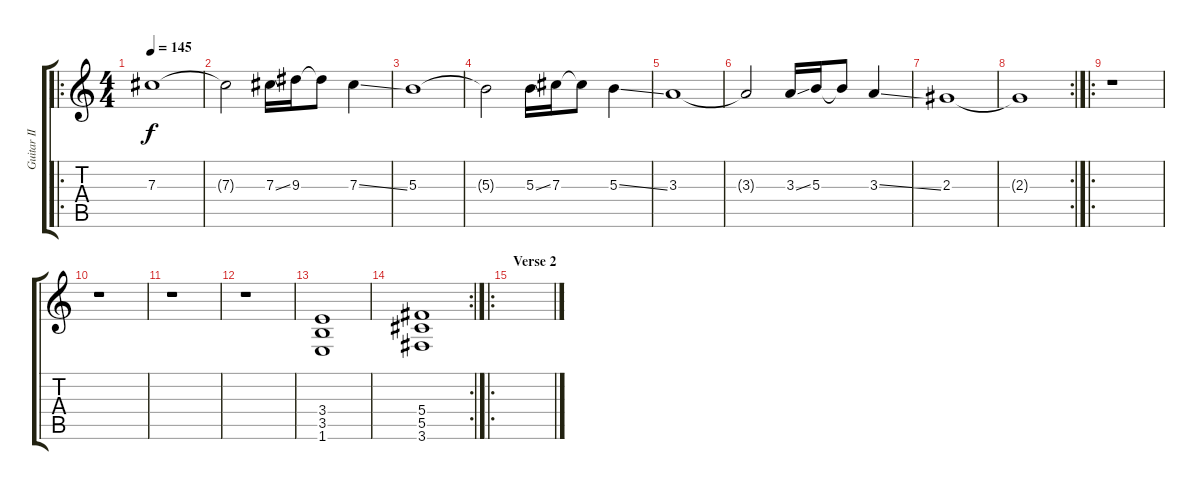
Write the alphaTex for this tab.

\track ("Guitar II (w/ dist.)" "Guitar II ") {instrument distortionguitar}
\staff {score tabs}
\tuning (Eb4 Bb3 Gb3 Db3 Ab2 Eb2) {hide}
\ro
\ts (4 4)
\tempo 145
\clef g2
\ks c
7.3.1{dy f} |
7.3{t}.2 7.3{ss}.16 9.3.16 9.3{t}.8 7.3{ss}.4 |
5.3.1 |
5.3{t}.2 5.3{ss}.16 7.3.16 7.3{t}.8 5.3{ss}.4 |
3.3.1 |
3.3{t}.2 3.3{ss}.16 5.3.16 5.3{t}.8 3.3{ss}.4 |
2.3.1 |
\rc 2
2.3{t}.1 |
\ro
r.1 |
r.1 |
r.1 |
r.1 |
(3.4 3.5 1.6).1 |
\rc 2
(5.4 5.5 3.6).1 |
\ro
\section ("" "Verse 2")
